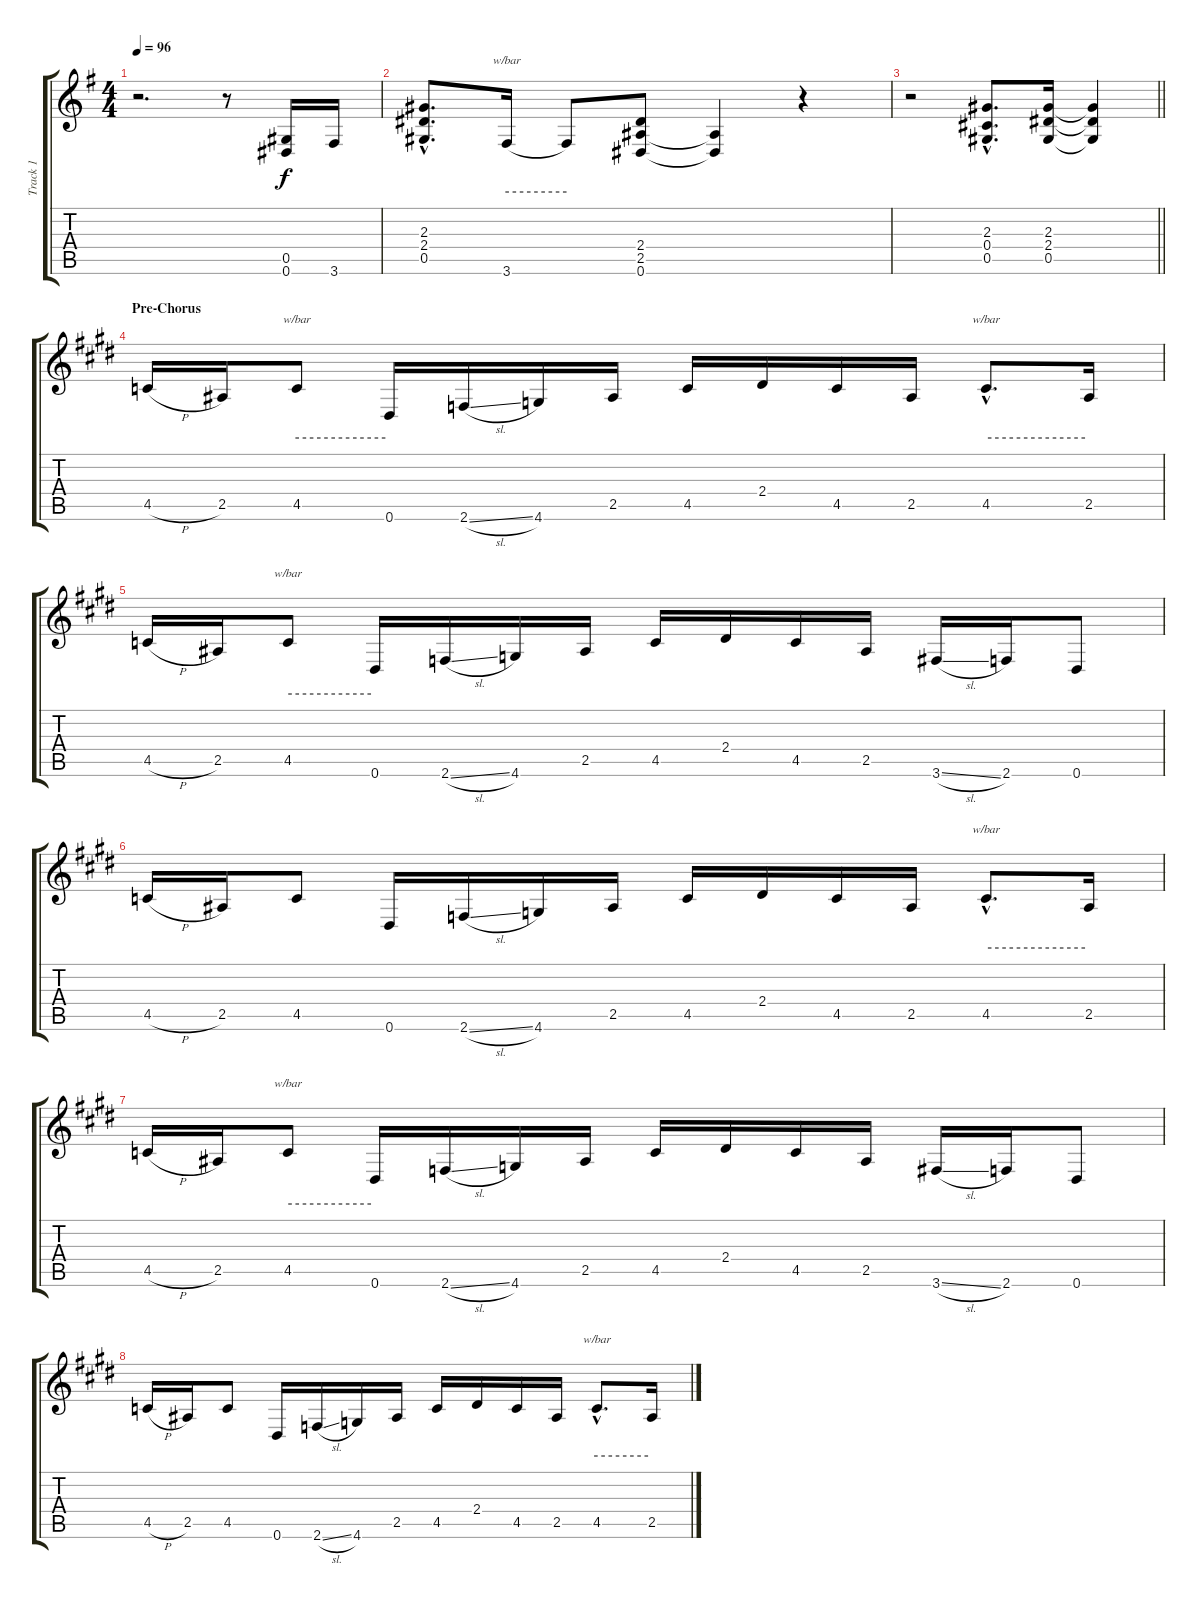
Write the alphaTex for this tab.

\track ("Track 1" "Track 1") {instrument overdrivenguitar}
\staff {score tabs}
\tuning (Eb4 Bb3 Gb3 Db3 Ab2 Eb2) {hide}
\ts (4 4)
\tempo 96
\clef g2
\ks g
r.2{d dy f} r.8 (0.5 0.6).16 3.6.16 |
(2.3{hac} 2.4{hac} 0.5{hac}).8{d} 3.6.16{tbe (hold default 0 0 60 0)} 3.6{t}.8 (2.4 2.5 0.6).8 (2.5{t} 0.6{t}).4 r.4 |
\barLineRight lightlight
r.2 (2.3{hac} 0.4{hac} 0.5{hac}).8{d} (2.3 2.4 0.5).16 (2.3{t} 2.4{t} 0.5{t}).4 |
\section ("" "Pre-Chorus")
\ks e
4.5{h}.16 2.5.16 4.5.8{tbe (hold default 0 0 60 0)} 0.6.16 2.6{sl}.16 4.6.16 2.5.16 4.5.16 2.4.16 4.5.16 2.5.16 4.5{hac}.8{d tbe (hold default 0 0 60 0)} 2.5.16 |
4.5{h}.16 2.5.16 4.5.8{tbe (hold default 0 0 60 0)} 0.6.16 2.6{sl}.16 4.6.16 2.5.16 4.5.16 2.4.16 4.5.16 2.5.16 3.6{sl}.16 2.6.16 0.6.8 |
4.5{h}.16 2.5.16 4.5.8 0.6.16 2.6{sl}.16 4.6.16 2.5.16 4.5.16 2.4.16 4.5.16 2.5.16 4.5{hac}.8{d tbe (hold default 0 0 60 0)} 2.5.16 |
4.5{h}.16 2.5.16 4.5.8{tbe (hold default 0 0 60 0)} 0.6.16 2.6{sl}.16 4.6.16 2.5.16 4.5.16 2.4.16 4.5.16 2.5.16 3.6{sl}.16 2.6.16 0.6.8 |
4.5{h}.16 2.5.16 4.5.8 0.6.16 2.6{sl}.16 4.6.16 2.5.16 4.5.16 2.4.16 4.5.16 2.5.16 4.5{hac}.8{d tbe (hold default 0 0 60 0)} 2.5.16
